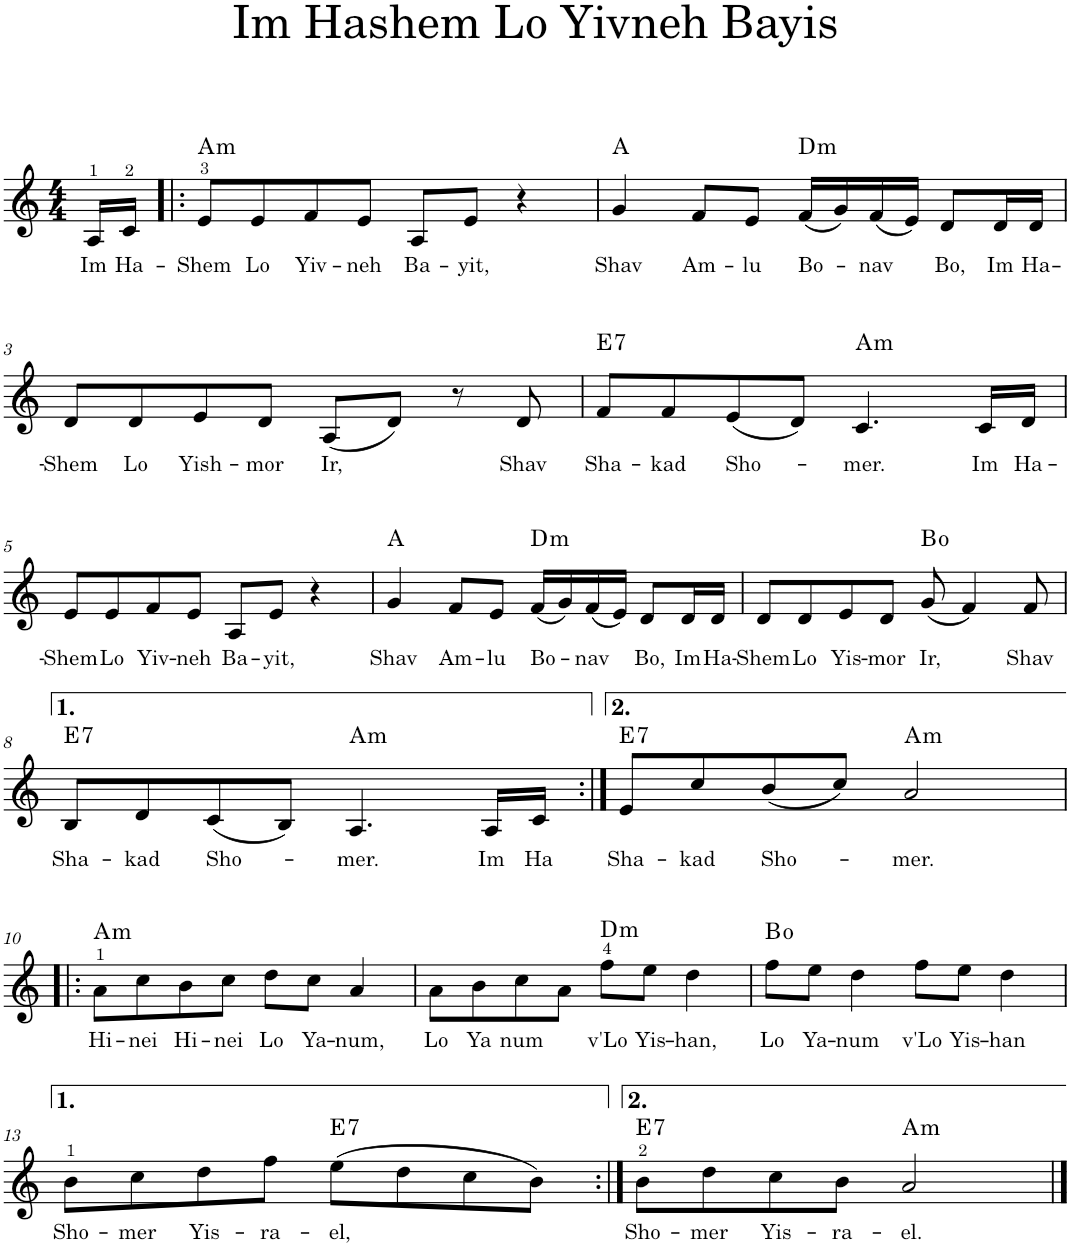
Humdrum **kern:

**kern	**text	**harte
*part1	*part1	*part1
*staff1	*staff1	*
*I"Piano	*	*
*I'Pno.	*	*
*clefG2	*	*
*k[]	*	*
*M4/4	*	*
=	=	=
!	!LO:LY:b	!
16A/LL	Im	.
!	!LO:LY:b	!
16c/JJ	Ha-	.
=1!|:	=1!|:	=1!|:
!	!LO:LY:b	!LO:H:kt=m
8e/L	-Shem	A:min
!	!LO:LY:b	!
8e/	Lo	.
!	!LO:LY:b	!
8f/	Yiv-	.
!	!LO:LY:b	!
8e/J	-neh	.
!	!LO:LY:b	!
8A/L	Ba-	.
!	!LO:LY:b	!
8e/J	-yit,	.
4r	.	.
=2	=2	=2
!	!LO:LY:b	!
4g/	Shav	A:maj
!	!LO:LY:b	!
8f/L	Am-	.
!	!LO:LY:b	!
8e/J	-lu	.
!	!LO:LY:b	!LO:H:kt=m
(16f/LL	Bo-	D:min
16g/)	.	.
!	!LO:LY:b	!
(16f/	-nav	.
16e/JJ)	.	.
!	!LO:LY:b	!
8d/L	Bo,	.
!	!LO:LY:b	!
16d/L	Im	.
!	!LO:LY:b	!
16d/JJ	Ha-	.
!!LO:LB:g=z
=3	=3	=3
!	!LO:LY:b	!
8d/L	-Shem	.
!	!LO:LY:b	!
8d/	Lo	.
!	!LO:LY:b	!
8e/	Yish-	.
!	!LO:LY:b	!
8d/J	-mor	.
!	!LO:LY:b	!
(8A/L	Ir,	.
8d/J)	.	.
8r	.	.
!	!LO:LY:b	!
8d/	Shav	.
=4	=4	=4
!	!LO:LY:b	!LO:H:kt=7
8f/L	Sha-	E:7
!	!LO:LY:b	!
8f/	-kad	.
!	!LO:LY:b	!
(8e/	Sho-	.
8d/J)	.	.
!	!LO:LY:b	!LO:H:kt=m
4.c/	-mer.	A:min
!	!LO:LY:b	!
16c/LL	Im	.
!	!LO:LY:b	!
16d/JJ	Ha-	.
!!LO:LB:g=z
=5	=5	=5
!	!LO:LY:b	!
8e/L	-Shem	.
!	!LO:LY:b	!
8e/	Lo	.
!	!LO:LY:b	!
8f/	Yiv-	.
!	!LO:LY:b	!
8e/J	-neh	.
!	!LO:LY:b	!
8A/L	Ba-	.
!	!LO:LY:b	!
8e/J	-yit,	.
4r	.	.
=6	=6	=6
!	!LO:LY:b	!
4g/	Shav	A:maj
!	!LO:LY:b	!
8f/L	Am-	.
!	!LO:LY:b	!
8e/J	-lu	.
!	!LO:LY:b	!LO:H:kt=m
(16f/LL	Bo-	D:min
16g/)	.	.
!	!LO:LY:b	!
(16f/	-nav	.
16e/JJ)	.	.
!	!LO:LY:b	!
8d/L	Bo,	.
!	!LO:LY:b	!
16d/L	Im	.
!	!LO:LY:b	!
16d/JJ	Ha-	.
=7	=7	=7
!	!LO:LY:b	!
8d/L	-Shem	.
!	!LO:LY:b	!
8d/	Lo	.
!	!LO:LY:b	!
8e/	Yis-	.
!	!LO:LY:b	!
8d/J	-mor	.
!	!LO:LY:b	!
(8g/	Ir,	B:dim
4f/)	.	.
!	!LO:LY:b	!
8f/	Shav	.
!!LO:LB:g=z
=8	=8	=8
!	!LO:LY:b	!LO:H:kt=7
8B/L	Sha-	E:7
!	!LO:LY:b	!
8d/	-kad	.
!	!LO:LY:b	!
(8c/	Sho-	.
8B/J)	.	.
!	!LO:LY:b	!LO:H:kt=m
4.A/	-mer.	A:min
!	!LO:LY:b	!
16A/LL	Im	.
!	!LO:LY:b	!
16c/JJ	Ha	.
=9:|!	=9:|!	=9:|!
!	!LO:LY:b	!LO:H:kt=7
8e/L	Sha-	E:7
!	!LO:LY:b	!
8cc/	-kad	.
!	!LO:LY:b	!
(8b/	Sho-	.
8cc/J)	.	.
!	!LO:LY:b	!LO:H:kt=m
2a/	-mer.	A:min
!!LO:LB:g=z
=10!|:	=10!|:	=10!|:
!	!LO:LY:b	!LO:H:kt=m
8a\L	Hi-	A:min
!	!LO:LY:b	!
8cc\	-nei	.
!	!LO:LY:b	!
8b\	Hi-	.
!	!LO:LY:b	!
8cc\J	-nei	.
!	!LO:LY:b	!
8dd\L	Lo	.
!	!LO:LY:b	!
8cc\J	Ya-	.
!	!LO:LY:b	!
4a/	-num,	.
=11	=11	=11
!	!LO:LY:b	!
8a\L	Lo	.
!	!LO:LY:b	!
8b\	Ya	.
!	!LO:LY:b	!
8cc\	num	.
8a\J	.	.
!	!LO:LY:b	!LO:H:kt=m
8ff\L	v'Lo	D:min
!	!LO:LY:b	!
8ee\J	Yis-	.
!	!LO:LY:b	!
4dd\	-han,	.
=12	=12	=12
!	!LO:LY:b	!
8ff\L	Lo	B:dim
!	!LO:LY:b	!
8ee\J	Ya-	.
!	!LO:LY:b	!
4dd\	-num	.
!	!LO:LY:b	!
8ff\L	v'Lo	.
!	!LO:LY:b	!
8ee\J	Yis-	.
!	!LO:LY:b	!
4dd\	-han	.
!!LO:LB:g=z
=13	=13	=13
!	!LO:LY:b	!
8b\L	Sho-	.
!	!LO:LY:b	!
8cc\	-mer	.
!	!LO:LY:b	!
8dd\	Yis-	.
!	!LO:LY:b	!
8ff\J	-ra-	.
!	!LO:LY:b	!LO:H:kt=7
(8ee\L	-el,	E:7
8dd\	.	.
8cc\	.	.
8b\J)	.	.
=14:|!	=14:|!	=14:|!
!	!LO:LY:b	!LO:H:kt=7
8b\L	Sho-	E:7
!	!LO:LY:b	!
8dd\	-mer	.
!	!LO:LY:b	!
8cc\	Yis-	.
!	!LO:LY:b	!
8b\J	-ra-	.
!	!LO:LY:b	!LO:H:kt=m
2a/	-el.	A:min
==	==	==
*-	*-	*-
